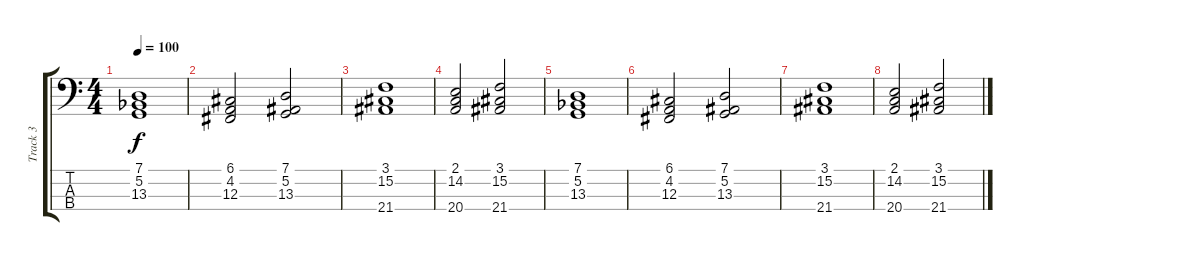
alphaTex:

\track ("Track 3" "Track 3") {instrument choiraahs}
\staff {score tabs}
\tuning (G2 D2 A1 E1) {hide}
\ts (4 4)
\tempo 100
\clef f4
\ks c
(7.1 5.2 13.3{acc b}).1{dy f} |
(6.1 4.2 12.3).2 (7.1 5.2 13.3).2 |
(3.1 15.2 21.4).1 |
(2.1 14.2 20.4).2 (3.1 15.2 21.4).2 |
(7.1 5.2 13.3{acc b}).1 |
(6.1 4.2 12.3).2 (7.1 5.2 13.3).2 |
(3.1 15.2 21.4).1 |
(2.1 14.2 20.4).2 (3.1 15.2 21.4).2
